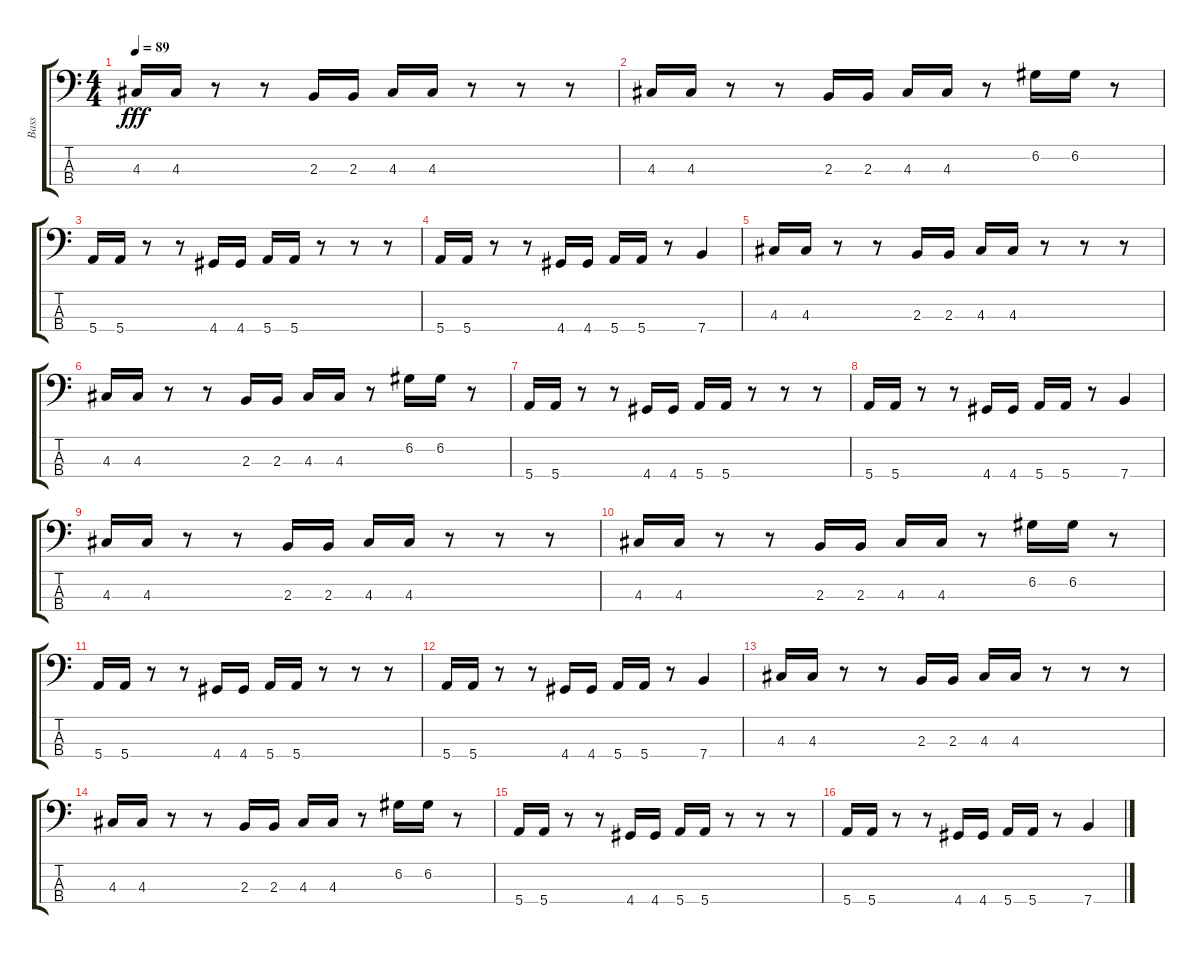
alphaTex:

\track ("Bass" "Bass") {instrument fretlessbass}
\staff {score tabs}
\tuning (G2 D2 A1 E1) {hide}
\ts (4 4)
\tempo 89
\clef f4
\ks c
4.3.16{dy fff} 4.3.16 r.8 r.8 2.3.16 2.3.16 4.3.16 4.3.16 r.8 r.8 r.8 |
4.3.16 4.3.16 r.8 r.8 2.3.16 2.3.16 4.3.16 4.3.16 r.8 6.2.16 6.2.16 r.8 |
5.4.16 5.4.16 r.8 r.8 4.4.16 4.4.16 5.4.16 5.4.16 r.8 r.8 r.8 |
5.4.16 5.4.16 r.8 r.8 4.4.16 4.4.16 5.4.16 5.4.16 r.8 7.4.4 |
4.3.16 4.3.16 r.8 r.8 2.3.16 2.3.16 4.3.16 4.3.16 r.8 r.8 r.8 |
4.3.16 4.3.16 r.8 r.8 2.3.16 2.3.16 4.3.16 4.3.16 r.8 6.2.16 6.2.16 r.8 |
5.4.16 5.4.16 r.8 r.8 4.4.16 4.4.16 5.4.16 5.4.16 r.8 r.8 r.8 |
5.4.16 5.4.16 r.8 r.8 4.4.16 4.4.16 5.4.16 5.4.16 r.8 7.4.4 |
4.3.16 4.3.16 r.8 r.8 2.3.16 2.3.16 4.3.16 4.3.16 r.8 r.8 r.8 |
4.3.16 4.3.16 r.8 r.8 2.3.16 2.3.16 4.3.16 4.3.16 r.8 6.2.16 6.2.16 r.8 |
5.4.16 5.4.16 r.8 r.8 4.4.16 4.4.16 5.4.16 5.4.16 r.8 r.8 r.8 |
5.4.16 5.4.16 r.8 r.8 4.4.16 4.4.16 5.4.16 5.4.16 r.8 7.4.4 |
4.3.16 4.3.16 r.8 r.8 2.3.16 2.3.16 4.3.16 4.3.16 r.8 r.8 r.8 |
4.3.16 4.3.16 r.8 r.8 2.3.16 2.3.16 4.3.16 4.3.16 r.8 6.2.16 6.2.16 r.8 |
5.4.16 5.4.16 r.8 r.8 4.4.16 4.4.16 5.4.16 5.4.16 r.8 r.8 r.8 |
5.4.16 5.4.16 r.8 r.8 4.4.16 4.4.16 5.4.16 5.4.16 r.8 7.4.4
